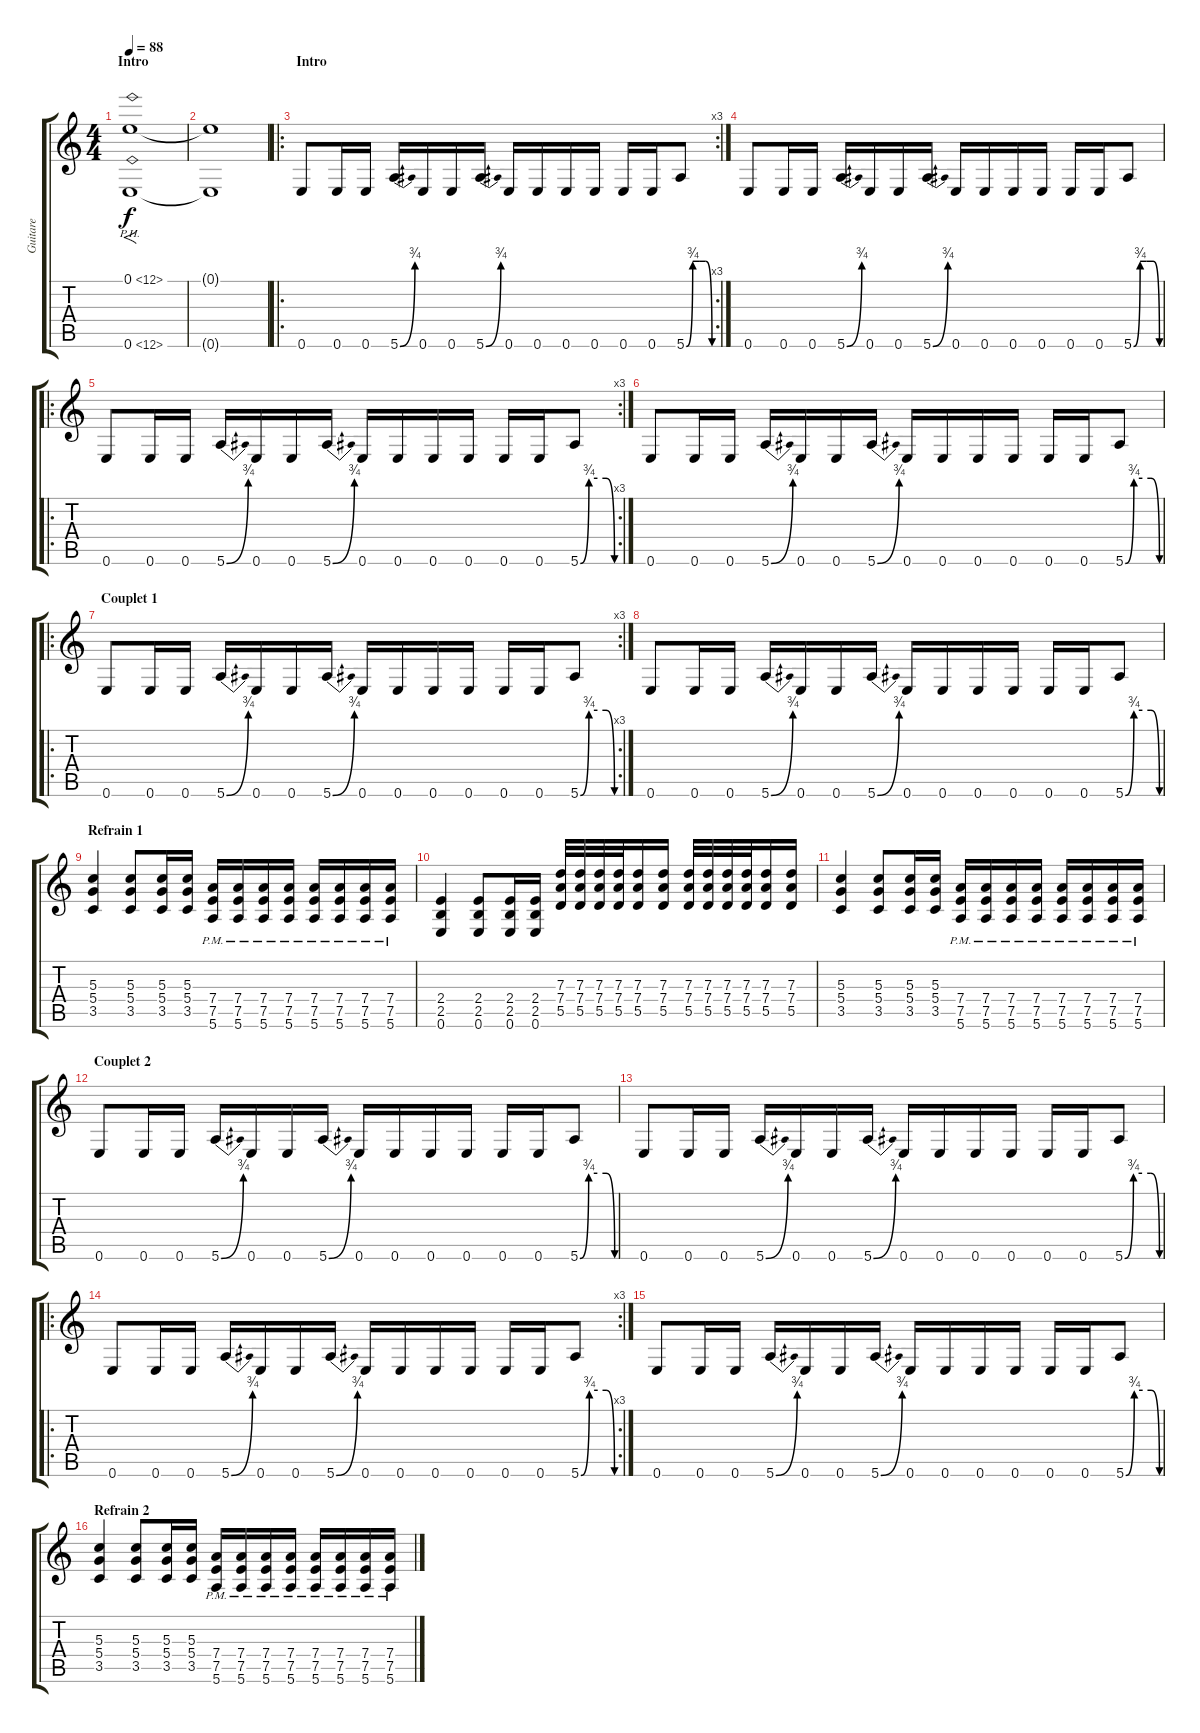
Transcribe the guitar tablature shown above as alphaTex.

\track ("Guitare" "Guitare") {instrument distortionguitar}
\staff {score tabs}
\tuning (E4 B3 G3 D3 A2 E2) {hide}
\ts (4 4)
\section ("" "Intro")
\tempo 88
\clef g2
\ks c
(0.1{ph 12} 0.6{ph 12}).1{f dy f instrument distortionguitar} |
(0.1{t} 0.6{t}).1 |
\ro
\rc 3
\section ("" "Intro")
0.6.8 0.6.16 0.6.16 5.6{be (bend 0 0 60 3)}.16 0.6.16 0.6.16 5.6{be (bend 0 0 60 3)}.16 0.6.16 0.6.16 0.6.16 0.6.16 0.6.16 0.6.16 5.6{be (custom 0 0 15 3 30 3 45 3 60 0)}.8 |
\section ("" "")
0.6.8 0.6.16 0.6.16 5.6{be (bend 0 0 60 3)}.16 0.6.16 0.6.16 5.6{be (bend 0 0 60 3)}.16 0.6.16 0.6.16 0.6.16 0.6.16 0.6.16 0.6.16 5.6{be (custom 0 0 15 3 30 3 45 3 60 0)}.8 |
\ro
\rc 3
0.6.8 0.6.16 0.6.16 5.6{be (bend 0 0 60 3)}.16 0.6.16 0.6.16 5.6{be (bend 0 0 60 3)}.16 0.6.16 0.6.16 0.6.16 0.6.16 0.6.16 0.6.16 5.6{be (custom 0 0 15 3 30 3 45 3 60 0)}.8 |
0.6.8 0.6.16 0.6.16 5.6{be (bend 0 0 60 3)}.16 0.6.16 0.6.16 5.6{be (bend 0 0 60 3)}.16 0.6.16 0.6.16 0.6.16 0.6.16 0.6.16 0.6.16 5.6{be (custom 0 0 15 3 30 3 45 3 60 0)}.8 |
\ro
\rc 3
\section ("" "Couplet 1")
0.6.8 0.6.16 0.6.16 5.6{be (bend 0 0 60 3)}.16 0.6.16 0.6.16 5.6{be (bend 0 0 60 3)}.16 0.6.16 0.6.16 0.6.16 0.6.16 0.6.16 0.6.16 5.6{be (custom 0 0 15 3 30 3 45 3 60 0)}.8 |
0.6.8 0.6.16 0.6.16 5.6{be (bend 0 0 60 3)}.16 0.6.16 0.6.16 5.6{be (bend 0 0 60 3)}.16 0.6.16 0.6.16 0.6.16 0.6.16 0.6.16 0.6.16 5.6{be (custom 0 0 15 3 30 3 45 3 60 0)}.8 |
\section ("" "Refrain 1")
(5.3 5.4 3.5).4 (5.3 5.4 3.5).8 (5.3 5.4 3.5).16 (5.3 5.4 3.5).16 (7.4{pm} 7.5{pm} 5.6{pm}).16 (7.4{pm} 7.5{pm} 5.6{pm}).16 (7.4{pm} 7.5{pm} 5.6{pm}).16 (7.4{pm} 7.5{pm} 5.6{pm}).16 (7.4{pm} 7.5{pm} 5.6{pm}).16 (7.4{pm} 7.5{pm} 5.6{pm}).16 (7.4{pm} 7.5{pm} 5.6{pm}).16 (7.4{pm} 7.5{pm} 5.6{pm}).16 |
(2.4 2.5 0.6).4 (2.4 2.5 0.6).8 (2.4 2.5 0.6).16 (2.4 2.5 0.6).16 (7.3 7.4 5.5).32 (7.3 7.4 5.5).32 (7.3 7.4 5.5).32 (7.3 7.4 5.5).32 (7.3 7.4 5.5).16 (7.3 7.4 5.5).16 (7.3 7.4 5.5).32 (7.3 7.4 5.5).32 (7.3 7.4 5.5).32 (7.3 7.4 5.5).32 (7.3 7.4 5.5).16 (7.3 7.4 5.5).16 |
(5.3 5.4 3.5).4 (5.3 5.4 3.5).8 (5.3 5.4 3.5).16 (5.3 5.4 3.5).16 (7.4{pm} 7.5{pm} 5.6{pm}).16 (7.4{pm} 7.5{pm} 5.6{pm}).16 (7.4{pm} 7.5{pm} 5.6{pm}).16 (7.4{pm} 7.5{pm} 5.6{pm}).16 (7.4{pm} 7.5{pm} 5.6{pm}).16 (7.4{pm} 7.5{pm} 5.6{pm}).16 (7.4{pm} 7.5{pm} 5.6{pm}).16 (7.4{pm} 7.5{pm} 5.6{pm}).16 |
\section ("" "Couplet 2")
0.6.8 0.6.16 0.6.16 5.6{be (bend 0 0 60 3)}.16 0.6.16 0.6.16 5.6{be (bend 0 0 60 3)}.16 0.6.16 0.6.16 0.6.16 0.6.16 0.6.16 0.6.16 5.6{be (custom 0 0 15 3 30 3 45 3 60 0)}.8 |
0.6.8 0.6.16 0.6.16 5.6{be (bend 0 0 60 3)}.16 0.6.16 0.6.16 5.6{be (bend 0 0 60 3)}.16 0.6.16 0.6.16 0.6.16 0.6.16 0.6.16 0.6.16 5.6{be (custom 0 0 15 3 30 3 45 3 60 0)}.8 |
\ro
\rc 3
0.6.8 0.6.16 0.6.16 5.6{be (bend 0 0 60 3)}.16 0.6.16 0.6.16 5.6{be (bend 0 0 60 3)}.16 0.6.16 0.6.16 0.6.16 0.6.16 0.6.16 0.6.16 5.6{be (custom 0 0 15 3 30 3 45 3 60 0)}.8 |
0.6.8 0.6.16 0.6.16 5.6{be (bend 0 0 60 3)}.16 0.6.16 0.6.16 5.6{be (bend 0 0 60 3)}.16 0.6.16 0.6.16 0.6.16 0.6.16 0.6.16 0.6.16 5.6{be (custom 0 0 15 3 30 3 45 3 60 0)}.8 |
\section ("" "Refrain 2")
(5.3 5.4 3.5).4 (5.3 5.4 3.5).8 (5.3 5.4 3.5).16 (5.3 5.4 3.5).16 (7.4{pm} 7.5{pm} 5.6{pm}).16 (7.4{pm} 7.5{pm} 5.6{pm}).16 (7.4{pm} 7.5{pm} 5.6{pm}).16 (7.4{pm} 7.5{pm} 5.6{pm}).16 (7.4{pm} 7.5{pm} 5.6{pm}).16 (7.4{pm} 7.5{pm} 5.6{pm}).16 (7.4{pm} 7.5{pm} 5.6{pm}).16 (7.4{pm} 7.5{pm} 5.6{pm}).16
